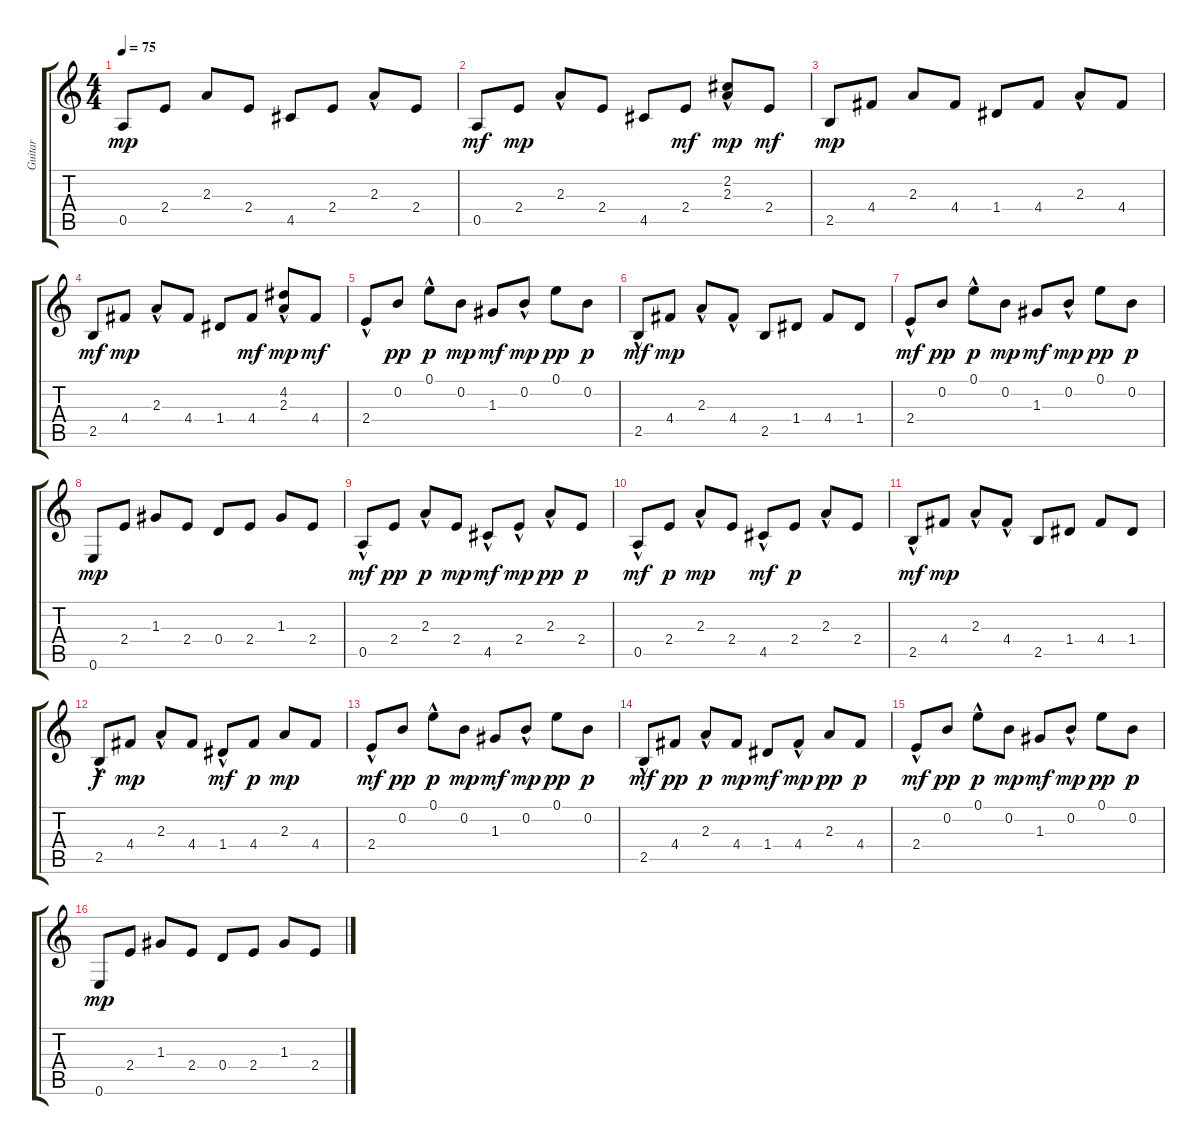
\track ("Guitar  " "Guitar  ") {instrument acousticguitarnylon}
\staff {score tabs}
\tuning (E4 B3 G3 D3 A2 E2) {hide}
\ts (4 4)
\tempo 75
\clef g2
\ks c
0.5.8{dy mp} 2.4.8 2.3.8 2.4.8 4.5.8 2.4.8 2.3{hac}.8 2.4.8 |
0.5.8{dy mf} 2.4.8{dy mp} 2.3{hac}.8 2.4.8 4.5.8 2.4.8{dy mf} (2.2 2.3{hac}).8{dy mp} 2.4.8{dy mf} |
2.5.8{dy mp} 4.4.8 2.3.8 4.4.8 1.4.8 4.4.8 2.3{hac}.8 4.4.8 |
2.5.8{dy mf} 4.4.8{dy mp} 2.3{hac}.8 4.4.8 1.4.8 4.4.8{dy mf} (4.2 2.3{hac}).8{dy mp} 4.4.8{dy mf} |
2.4{hac}.8 0.2.8{dy pp} 0.1{hac}.8{dy p} 0.2.8{dy mp} 1.3.8{dy mf} 0.2{hac}.8{dy mp} 0.1.8{dy pp} 0.2.8{dy p} |
2.5{hac}.8{dy mf} 4.4.8{dy mp} 2.3{hac}.8 4.4{hac}.8 2.5.8 1.4.8 4.4.8 1.4.8 |
2.4{hac}.8{dy mf} 0.2.8{dy pp} 0.1{hac}.8{dy p} 0.2.8{dy mp} 1.3.8{dy mf} 0.2{hac}.8{dy mp} 0.1.8{dy pp} 0.2.8{dy p} |
0.6.8{dy mp} 2.4.8 1.3.8 2.4.8 0.4.8 2.4.8 1.3.8 2.4.8 |
0.5{hac}.8{dy mf} 2.4.8{dy pp} 2.3{hac}.8{dy p} 2.4.8{dy mp} 4.5{hac}.8{dy mf} 2.4{hac}.8{dy mp} 2.3{hac}.8{dy pp} 2.4.8{dy p} |
0.5{hac}.8{dy mf} 2.4.8{dy p} 2.3{hac}.8{dy mp} 2.4.8 4.5{hac}.8{dy mf} 2.4.8{dy p} 2.3{hac}.8 2.4.8 |
2.5{hac}.8{dy mf} 4.4.8{dy mp} 2.3{hac}.8 4.4{hac}.8 2.5.8 1.4.8 4.4.8 1.4.8 |
2.5{hac}.8{dy f} 4.4.8{dy mp} 2.3{hac}.8 4.4.8 1.4{hac}.8{dy mf} 4.4.8{dy p} 2.3.8{dy mp} 4.4.8 |
2.4{hac}.8{dy mf} 0.2.8{dy pp} 0.1{hac}.8{dy p} 0.2.8{dy mp} 1.3.8{dy mf} 0.2{hac}.8{dy mp} 0.1.8{dy pp} 0.2.8{dy p} |
2.5{hac}.8{dy mf} 4.4.8{dy pp} 2.3{hac}.8{dy p} 4.4.8{dy mp} 1.4.8{dy mf} 4.4{hac}.8{dy mp} 2.3.8{dy pp} 4.4.8{dy p} |
2.4{hac}.8{dy mf} 0.2.8{dy pp} 0.1{hac}.8{dy p} 0.2.8{dy mp} 1.3.8{dy mf} 0.2{hac}.8{dy mp} 0.1.8{dy pp} 0.2.8{dy p} |
0.6.8{dy mp} 2.4.8 1.3.8 2.4.8 0.4.8 2.4.8 1.3.8 2.4.8
